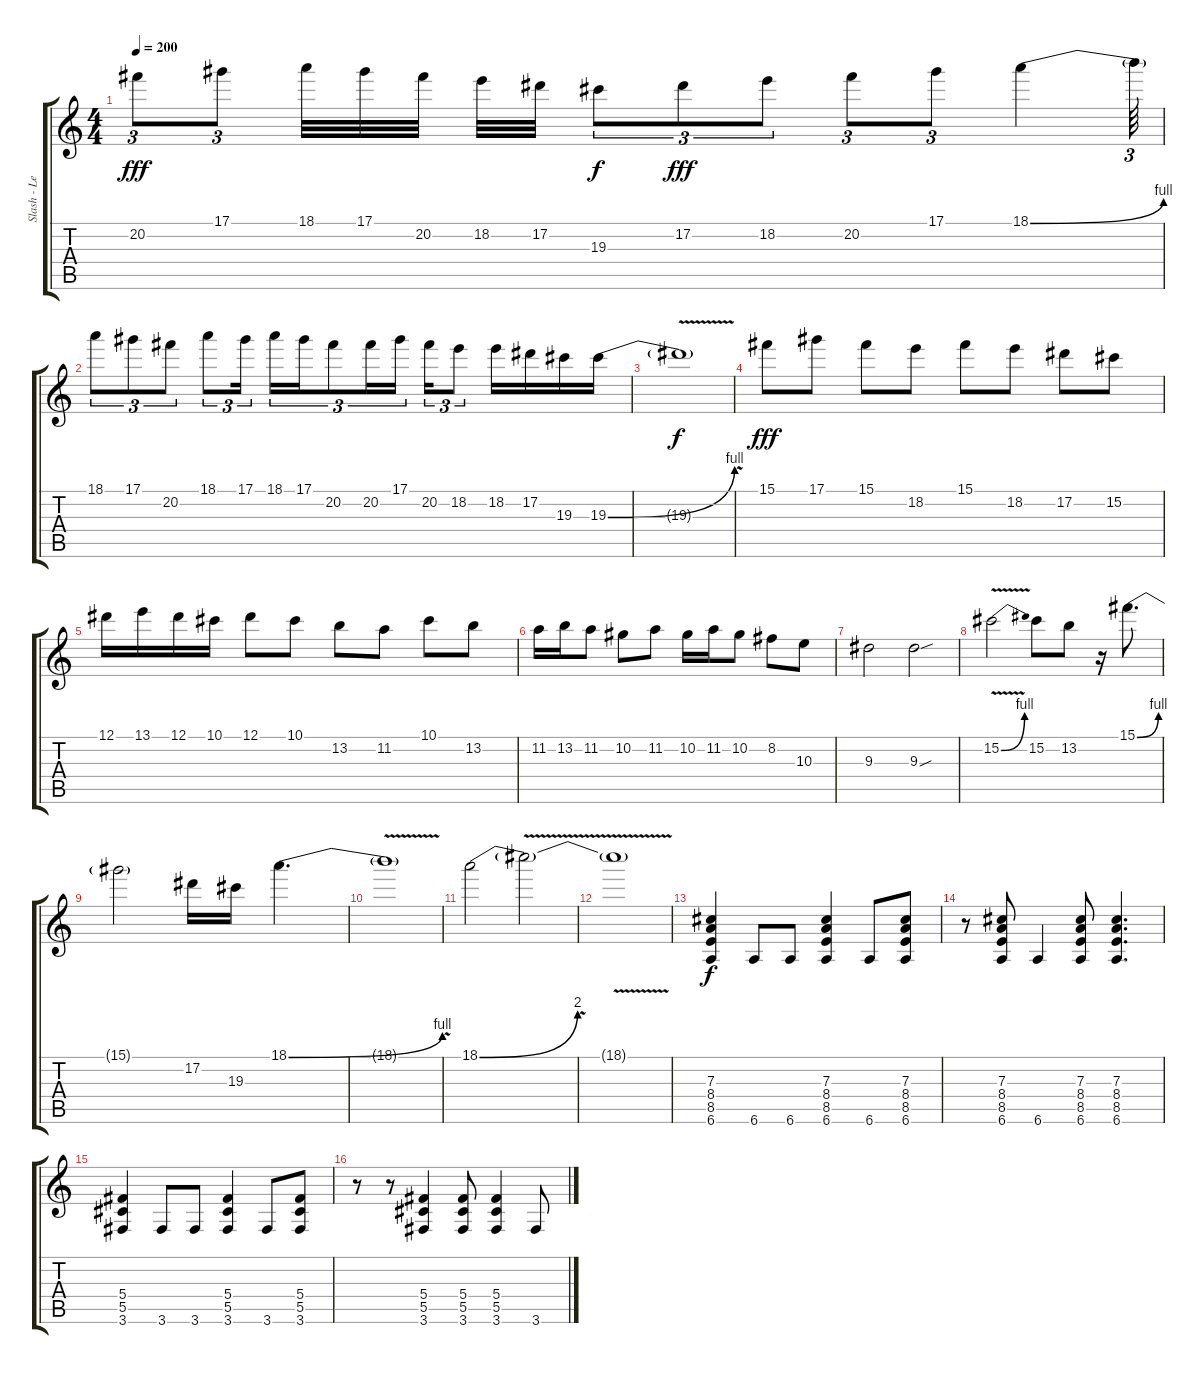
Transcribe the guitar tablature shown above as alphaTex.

\track ("Slash - Lead Guitar" "Slash - Le") {instrument acousticguitarsteel}
\staff {score tabs}
\tuning (Eb4 Bb3 Gb3 Db3 Ab2 Eb2) {hide}
\ts (4 4)
\tempo 200
\clef g2
\ks c
20.2.8{tu (3 2) dy fff} 17.1.8{tu (3 2)} 18.1.32 17.1.32 20.2.32 18.2.32 17.2.32 19.3.8{tu (3 2) dy f} 17.2.8{tu (3 2) dy fff} 18.2.8{tu (3 2)} 20.2.8{tu (3 2)} 17.1.8{tu (3 2)} 18.1{be (bend 0 0 60 4)}.4 18.1{t}.64{tu (3 2)} |
18.1.8{tu (3 2)} 17.1.8{tu (3 2)} 20.2.8{tu (3 2)} 18.1.8{tu (3 2)} 17.1.16{tu (3 2) beam splitsecondary} 18.1.16{tu (3 2)} 17.1.16{tu (3 2)} 20.2.8{tu (3 2)} 20.2.16{tu (3 2)} 17.1.16{tu (3 2) beam splitsecondary} 20.2.16{tu (3 2)} 18.2.8{tu (3 2)} 18.2.16 17.2.16 19.3.16 19.3{be (bend 0 0 60 4)}.16 |
19.3{v t}.1{dy f} |
15.1.8{dy fff} 17.1.8 15.1.8 18.2.8 15.1.8 18.2.8 17.2.8 15.2.8 |
12.1.16 13.1.16 12.1.16 10.1.16 12.1.8 10.1.8 13.2.8 11.2.8 10.1.8 13.2.8 |
11.2.16 13.2.16 11.2.8 10.2.8 11.2.8 10.2.16 11.2.16 10.2.8 8.2.8 10.3.8 |
9.3.2 9.3{sou}.2 |
15.2{be (bend 0 0 60 4) v}.2 15.2.8 13.2.8 r.16 15.1{be (bend 0 0 60 4)}.8{d} |
15.1{t}.2 17.2.16 19.3.16 18.1{be (bend 0 0 60 4)}.4{d} |
18.1{v t}.1 |
18.1{be (bend 0 0 60 8)}.2 18.1{v t}.2 |
18.1{v t}.1 |
(7.3 8.4 8.5 6.6).4{dy f} 6.6.8 6.6.8 (7.3 8.4 8.5 6.6).4 6.6.8 (7.3 8.4 8.5 6.6).8 |
r.8 (7.3 8.4 8.5 6.6).8 6.6.4 (7.3 8.4 8.5 6.6).8 (7.3 8.4 8.5 6.6).4{d} |
(5.4 5.5 3.6).4 3.6.8 3.6.8 (5.4 5.5 3.6).4 3.6.8 (5.4 5.5 3.6).8 |
r.8 r.8 (5.4 5.5 3.6).4 (5.4 5.5 3.6).8 (5.4 5.5 3.6).4 3.6.8
